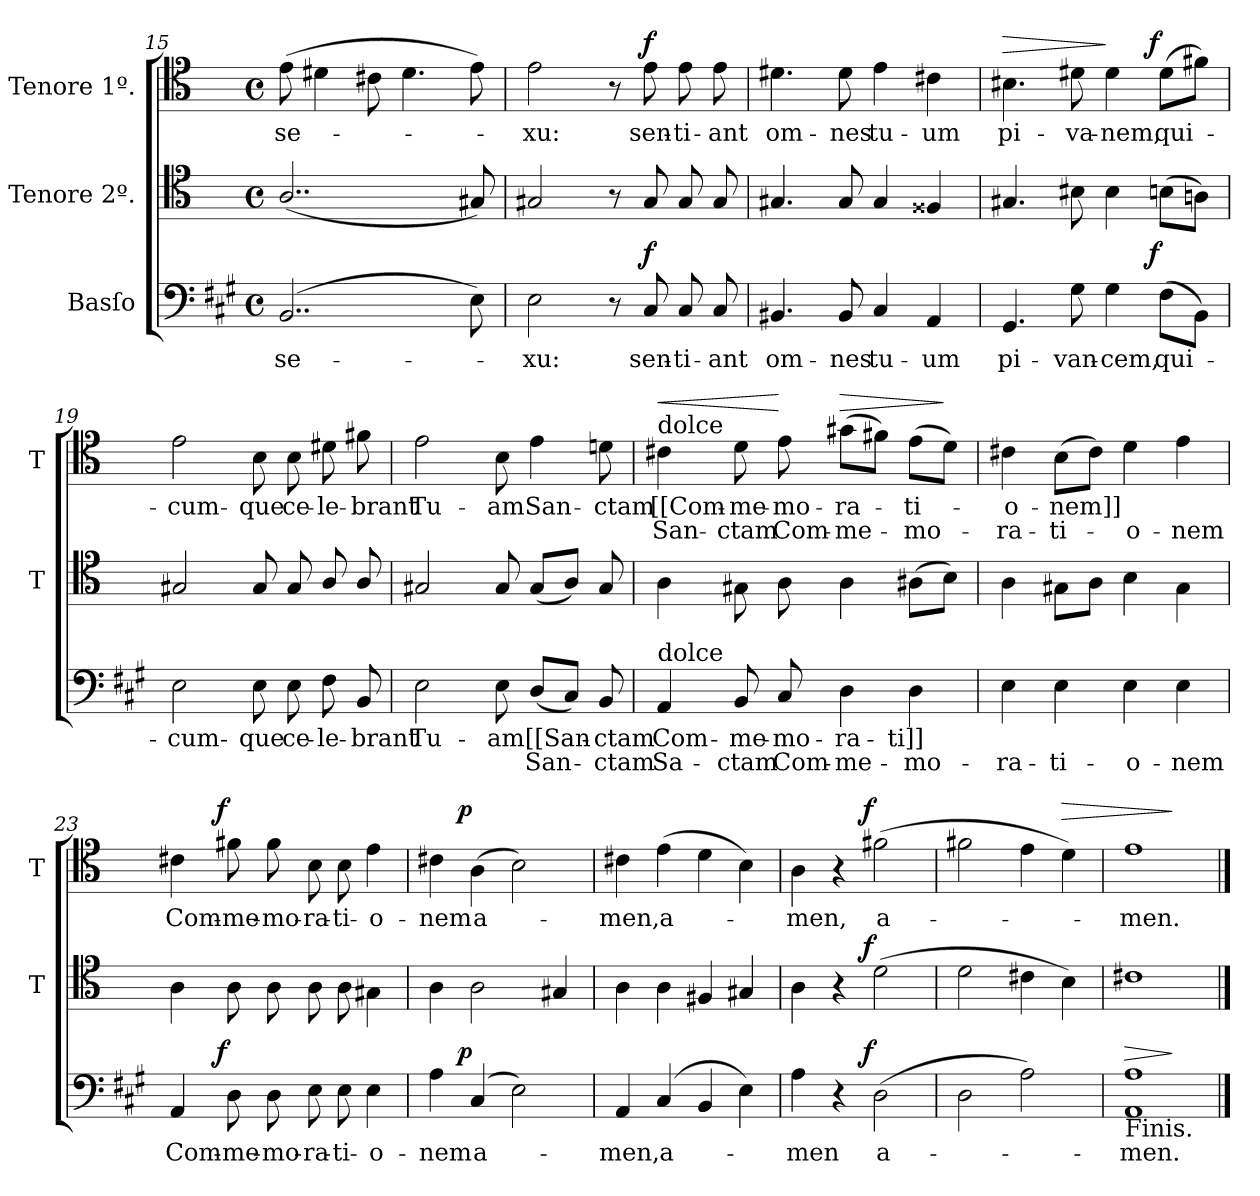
**kern	**text	**text	**dynam	**kern	**dynam	**kern	**text	**text	**dynam
*part3	*part3	*part3	*part3	*part2	*part2	*part1	*part1	*part1	*part1
*staff3	*staff3	*staff3	*staff3	*staff2	*staff2	*staff1	*staff1	*staff1	*staff1
*I"Basſo	*	*	*	*I"Tenore 2º.	*	*I"Tenore 1º.	*	*	*
*	*	*	*	*I'T	*	*I'T	*	*	*
*clefF4	*	*	*	*clefC4	*	*clefC4	*	*	*
*k[f#c#g#]	*	*	*	*	*	*	*	*	*
*M4/4	*	*	*	*M4/4	*	*M4/4	*	*	*
*met(c)	*	*	*	*met(c)	*	*met(c)	*	*	*
=15	=15	=15	=15	=15	=15	=15	=15	=15	=15
(2..BB/	se-	.	.	(2..A/	.	(8e\	se-	.	.
.	.	.	.	.	.	4d#X\	.	.	.
.	.	.	.	.	.	8c#\	.	.	.
.	.	.	.	.	.	4.d#\	.	.	.
8E\)	.	.	.	8G#/)	.	8e\)	.	.	.
=16	=16	=16	=16	=16	=16	=16	=16	=16	=16
2E\	-xu:	.	.	2G#/	.	2e\	-xu:	.	.
8r	.	.	.	8r	.	8r	.	.	.
!	!	!	!LO:DY:a	!	!	!	!	!	!LO:DY:a
8C#/	sen-	.	f	8G#/	.	8e\	sen-	.	f
8C#/	-ti-	.	.	8G#/	.	8e\	-ti-	.	.
8C#/	-ant	.	.	8G#/	.	8e\	-ant	.	.
=17	=17	=17	=17	=17	=17	=17	=17	=17	=17
4.BB#X/	om-	.	.	4.G#/	.	4.d#X\	om-	.	.
8BB#/	-nes	.	.	8G#/	.	8d#\	-nes	.	.
4C#/	tu-	.	.	4G#/	.	4e\	tu-	.	.
4AA/	-um	.	.	4F##X/	.	4c#\	-um	.	.
=18	=18	=18	=18	=18	=18	=18	=18	=18	=18
!	!	!	!	!	!	!	!	!	!LO:HP:a
4.GG#/	pi-	.	.	4.G#/	.	4.B#X\	pi-	.	>
8G#\	-van-	.	.	8B#X\	.	8d#X\	-va-	.	.
4G#\	-cem,	.	.	4B#\	.	4d#\	-nem,	.	]
!	!	!	!LO:DY:a:rj	!	!	!	!	!	!LO:DY:a:rj
(8F#\L	qui-	.	f	(8Bn\L	.	(8d#\L	qui-	.	f
8BB\J)	.	.	.	8An\J)	.	8f#\J)	.	.	.
=19	=19	=19	=19	=19	=19	=19	=19	=19	=19
2E\	-cum-	.	.	2G#/	.	2e\	-cum-	.	.
8E\	-que	.	.	8G#/	.	8B\	-que	.	.
8E\	ce-	.	.	8G#/	.	8B\	ce-	.	.
8F#\	-le-	.	.	8A/	.	8d#X\	-le-	.	.
8BB/	-brant	.	.	8A/	.	8f#\	-brant	.	.
=20	=20	=20	=20	=20	=20	=20	=20	=20	=20
2E\	Tu-	.	.	2G#/	.	2e\	Tu-	.	.
8E\	-am	.	.	8G#/	.	8B\	-am	.	.
(8D/L	[[San-	San-	.	(8G#/L	.	4e\	San-	.	.
8C#/J)	.	.	.	8A/J)	.	.	.	.	.
8BB/	-ctam	-ctam	.	8G#/	.	8dn\	-ctam	.	.
=21	=21	=21	=21	=21	=21	=21	=21	=21	=21
!	!	!	!	!	!	!LO:TX:a:t=dolce	!	!	!
!LO:TX:a:t=dolce	!	!	!	!	!	!	!	!	!
!	!	!	!	!	!	!	!	!	!LO:HP:a
4AA/	Com-	Sa-	.	4A\	.	4c#\	[[Com-	San-	<
8BB/	-me-	-ctam	.	8G#\	.	8d\	-me-	-ctam	.
8C#/	-mo-	Com-	.	8A\	.	8e\	-mo-	Com-	[
!	!	!	!	!	!	!	!	!	!LO:HP:a
4D\	-ra-	-me-	.	4A\	.	(8g#\L	-ra-	-me-	>
.	.	.	.	.	.	8f#\J)	.	.	.
4D\	-ti]]	-mo-	.	(8A#X\L	.	(8e\L	-ti-	-mo-	.
.	.	.	.	8B\J)	.	8d\J)	.	.	]
=22	=22	=22	=22	=22	=22	=22	=22	=22	=22
4E\	.	-ra-	.	4A\	.	4c#\	-o-	-ra-	.
4E\	.	-ti-	.	8G#\L	.	(8B\L	-nem]]	-ti-	.
.	.	.	.	8A\J	.	8c#\J)	.	.	.
4E\	.	-o-	.	4B\	.	4d\	.	-o-	.
4E\	.	-nem	.	4G#\	.	4e\	.	-nem	.
=23	=23	=23	=23	=23	=23	=23	=23	=23	=23
4AA/	Com-	.	.	4A\	.	4c#\	Com-	.	.
!	!	!	!LO:DY:a:rj	!	!	!	!	!	!LO:DY:a:rj
8D\	-me-	.	f	8A\	.	8f#\	-me-	.	f
8D\	-mo-	.	.	8A\	.	8f#\	-mo-	.	.
8E\	-ra-	.	.	8A\	.	8B\	-ra-	.	.
8E\	-ti-	.	.	8A\	.	8B\	-ti-	.	.
4E\	-o-	.	.	4G#\	.	4e\	-o-	.	.
=24	=24	=24	=24	=24	=24	=24	=24	=24	=24
4A\	-nem	.	.	4A\	.	4c#\	-nem	.	.
!	!	!	!LO:DY:a:rj	!	!	!	!	!	!LO:DY:a:rj
(4C#/	a-	.	p	2A\	.	(4A\	a-	.	p
2E\)	.	.	.	.	.	2B\)	.	.	.
.	.	.	.	4G#/	.	.	.	.	.
=25	=25	=25	=25	=25	=25	=25	=25	=25	=25
4AA/	-men,	.	.	4A\	.	4c#\	-men,	.	.
(4C#/	a-	.	.	4A\	.	(4e\	a-	.	.
4BB/	.	.	.	4F#/	.	4d\	.	.	.
4E\)	.	.	.	4G#/	.	4B\)	.	.	.
=26	=26	=26	=26	=26	=26	=26	=26	=26	=26
4A\	-men	.	.	4A\	.	4A\	-men,	.	.
4r	.	.	.	4r	.	4r	.	.	.
!	!	!	!LO:DY:a:rj	!	!LO:DY:a:rj	!	!	!	!LO:DY:a:rj
(2D\	a-	.	f	(2d\	f	(2f#\	a-	.	f
=27	=27	=27	=27	=27	=27	=27	=27	=27	=27
2D\	.	.	.	2d\	.	2f#\	.	.	.
2A\)	.	.	.	4c#\	.	4e\	.	.	.
!	!	!	!	!	!	!	!	!	!LO:HP:a
.	.	.	.	4B\)	.	4d\)	.	.	>
=28	=28	=28	=28	=28	=28	=28	=28	=28	=28
!LO:TX:b:t=Finis.	!	!	!	!	!	!	!	!	!
!	!	!	!LO:HP:a	!	!	!	!	!	!
1AA 1A	-men.	.	>	1c#	.	1e	-men.	.	.
.	.	.	]	.	.	.	.	.	]
==	==	==	==	==	==	==	==	==	==
*-	*-	*-	*-	*-	*-	*-	*-	*-	*-
